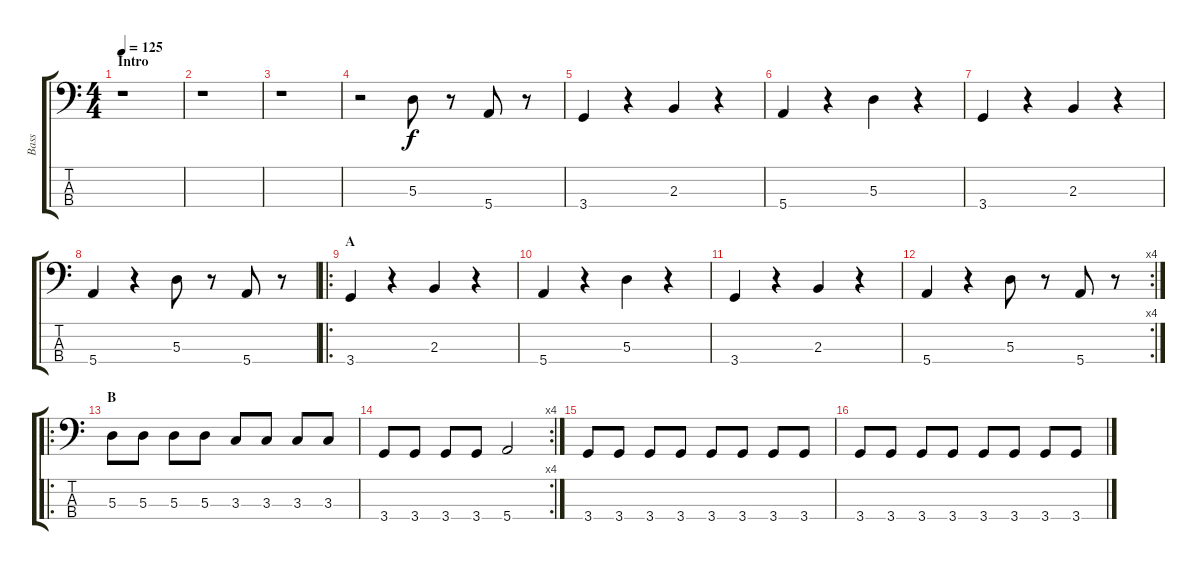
\track ("Bass" "Bass") {instrument electricbasspick}
\staff {score tabs}
\tuning (G2 D2 A1 E1) {hide}
\ts (4 4)
\section ("" "Intro")
\tempo 125
\clef f4
\ks c
r.1{dy f instrument electricbasspick} |
r.1 |
r.1 |
r.2 5.3.8 r.8 5.4.8 r.8 |
3.4.4 r.4 2.3.4 r.4 |
5.4.4 r.4 5.3.4 r.4 |
3.4.4 r.4 2.3.4 r.4 |
5.4.4 r.4 5.3.8 r.8 5.4.8 r.8 |
\ro
\section ("" "A")
3.4.4 r.4 2.3.4 r.4 |
5.4.4 r.4 5.3.4 r.4 |
3.4.4 r.4 2.3.4 r.4 |
\rc 4
5.4.4 r.4 5.3.8 r.8 5.4.8 r.8 |
\ro
\section ("" "B")
5.3.8 5.3.8 5.3.8 5.3.8 3.3.8 3.3.8 3.3.8 3.3.8 |
\rc 4
3.4.8 3.4.8 3.4.8 3.4.8 5.4.2 |
3.4.8 3.4.8 3.4.8 3.4.8 3.4.8 3.4.8 3.4.8 3.4.8 |
3.4.8 3.4.8 3.4.8 3.4.8 3.4.8 3.4.8 3.4.8 3.4.8
